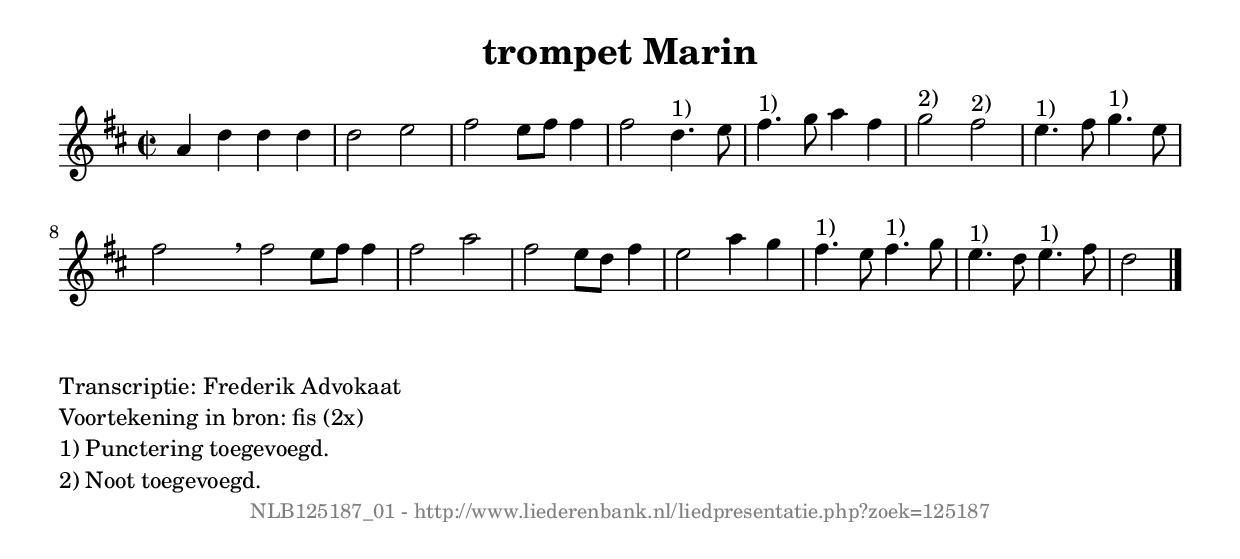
%
% produced by wce2krn 1.64 (7 June 2014)
%
\version"2.16"
#(append! paper-alist '(("long" . (cons (* 210 mm) (* 2000 mm)))))
#(set-default-paper-size "long")
sb = {\breathe}
mBreak = {\breathe }
bBreak = {\breathe }
x = {\once\override NoteHead #'style = #'cross }
gl=\glissando
itime={\override Staff.TimeSignature #'stencil = ##f }
ficta = {\once\set suggestAccidentals = ##t}
fine = {\once\override Score.RehearsalMark #'self-alignment-X = #1 \mark \markup {\italic{Fine}}}
dc = {\once\override Score.RehearsalMark #'self-alignment-X = #1 \mark \markup {\italic{D.C.}}}
dcf = {\once\override Score.RehearsalMark #'self-alignment-X = #1 \mark \markup {\italic{D.C. al Fine}}}
dcc = {\once\override Score.RehearsalMark #'self-alignment-X = #1 \mark \markup {\italic{D.C. al Coda}}}
ds = {\once\override Score.RehearsalMark #'self-alignment-X = #1 \mark \markup {\italic{D.S.}}}
dsf = {\once\override Score.RehearsalMark #'self-alignment-X = #1 \mark \markup {\italic{D.S. al Fine}}}
dsc = {\once\override Score.RehearsalMark #'self-alignment-X = #1 \mark \markup {\italic{D.S. al Coda}}}
pv = {\set Score.repeatCommands = #'((volta "1"))}
sv = {\set Score.repeatCommands = #'((volta "2"))}
tv = {\set Score.repeatCommands = #'((volta "3"))}
qv = {\set Score.repeatCommands = #'((volta "4"))}
xv = {\set Score.repeatCommands = #'((volta #f))}
\header{ tagline = ""
title = "trompet Marin"
}
\score {{
\key d \major
\relative g'
{
\set melismaBusyProperties = #'()
\time 2/2
\tempo 4=120
\override Score.MetronomeMark #'transparent = ##t
\override Score.RehearsalMark #'break-visibility = #(vector #t #t #f)
a4 d d d d2 e fis e8 fis fis4 fis2 d4.^"1)" e8 fis4.^"1)" g8 a4 fis g2^"2)" fis^"2)" e4.^"1)" fis8 g4.^"1)" e8 fis2 s2 \bar ":|" \bBreak
fis2 e8 fis fis4 fis2 a fis e8 d fis4 e2 a4 g fis4.^"1)" e8 fis4.^"1)" g8 e4.^"1)" d8 e4.^"1)" fis8 d2 \bar "|."
 }}
 \midi { }
 \layout {
            indent = 0.0\cm
}
}
\markup { \wordwrap-string #" 
Transcriptie: Frederik Advokaat

Voortekening in bron: fis (2x)

1) Punctering toegevoegd.

2) Noot toegevoegd.
"}
\markup { \vspace #0 } \markup { \with-color #grey \fill-line { \center-column { \smaller "NLB125187_01 - http://www.liederenbank.nl/liedpresentatie.php?zoek=125187" } } }
